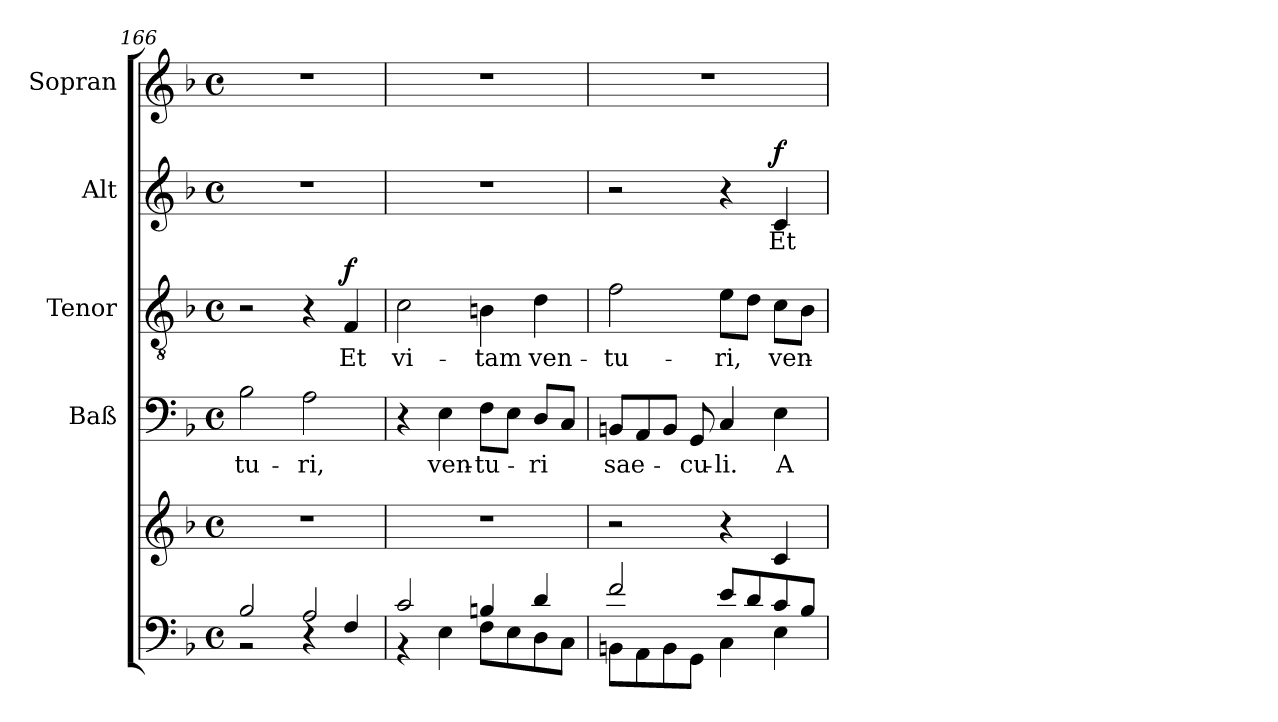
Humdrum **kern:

**kern	**kern	**kern	**text	**kern	**text	**dynam	**kern	**text	**dynam	**kern
*part5	*part5	*part4	*part4	*part3	*part3	*part3	*part2	*part2	*part2	*part1
*staff6	*staff5	*staff4	*staff4	*staff3	*staff3	*staff3	*staff2	*staff2	*staff2	*staff1
*	*	*I"Baß	*	*I"Tenor	*	*	*I"Alt	*	*	*I"Sopran
*	*	*I'Baß	*	*I'Ten	*	*	*I'Alt	*	*	*I'Sop
*clefF4	*clefG2	*clefF4	*	*clefGv2	*	*	*clefG2	*	*	*clefG2
*k[b-]	*k[b-]	*k[b-]	*	*k[b-]	*	*	*k[b-]	*	*	*k[b-]
*F:	*F:	*F:	*	*F:	*	*	*F:	*	*	*F:
*M4/4	*M4/4	*M4/4	*	*M4/4	*	*	*M4/4	*	*	*M4/4
*met(c)	*met(c)	*met(c)	*	*met(c)	*	*	*met(c)	*	*	*met(c)
=166	=166	=166	=166	=166	=166	=166	=166	=166	=166	=166
*^	*	*	*	*	*	*	*	*	*	*
!	!	!	!	!LO:LY:b	!	!	!	!	!	!	!
2B-/	2r	1r	2B-\	-tu-	2r	.	.	1r	.	.	1r
!	!	!	!	!LO:LY:b	!	!	!	!	!	!	!
2A/	4rC	.	2A\	-ri,	4r	.	.	.	.	.	.
!	!	!	!	!	!	!LO:LY:b	!LO:DY:a	!	!	!	!
.	4F/	.	.	.	4F/	Et	f	.	.	.	.
=167	=167	=167	=167	=167	=167	=167	=167	=167	=167	=167	=167
!	!	!	!	!	!	!LO:LY:b	!	!	!	!	!
2c/	4r	1r	4r	.	2c\	vi-	.	1r	.	.	1r
!	!	!	!	!LO:LY:b	!	!	!	!	!	!	!
.	4E\	.	4E\	ven-	.	.	.	.	.	.	.
!	!	!	!	!LO:LY:b	!	!LO:LY:b	!	!	!	!	!
4Bn/	8F\L	.	8F\L	-tu-	4Bn\	-tam	.	.	.	.	.
.	8E\	.	8E\J	.	.	.	.	.	.	.	.
!	!	!	!	!LO:LY:b	!	!LO:LY:b	!	!	!	!	!
4d/	8D\	.	8D/L	-ri	4d\	ven-	.	.	.	.	.
.	8C\J	.	8C/J	.	.	.	.	.	.	.	.
=168	=168	=168	=168	=168	=168	=168	=168	=168	=168	=168	=168
!	!	!	!	!LO:LY:b	!	!LO:LY:b	!	!	!	!	!
2f/	8BBn\L	2r	8BBn/L	sae-	2f\	-tu-	.	2r	.	.	1r
.	8AA\	.	8AA/	.	.	.	.	.	.	.	.
.	8BB\	.	8BB/J	.	.	.	.	.	.	.	.
!	!	!	!	!LO:LY:b	!	!	!	!	!	!	!
.	8GG\J	.	8GG/	-cu-	.	.	.	.	.	.	.
!	!	!	!	!LO:LY:b	!	!LO:LY:b	!	!	!	!	!
8e/L	4C\	4r	4C/	-li.	8e\L	-ri,	.	4r	.	.	.
8d/	.	.	.	.	8d\J	.	.	.	.	.	.
!	!	!	!	!LO:LY:b	!	!LO:LY:b	!	!	!LO:LY:b	!LO:DY:a	!
8c/	4E\	4c/	4E\	A-	8c\L	ven-	.	4c/	Et	f	.
8B-/J	.	.	.	.	8B-\J	.	.	.	.	.	.
*v	*v	*	*	*	*	*	*	*	*	*	*
=	=	=	=	=	=	=	=	=	=	=
*-	*-	*-	*-	*-	*-	*-	*-	*-	*-	*-
